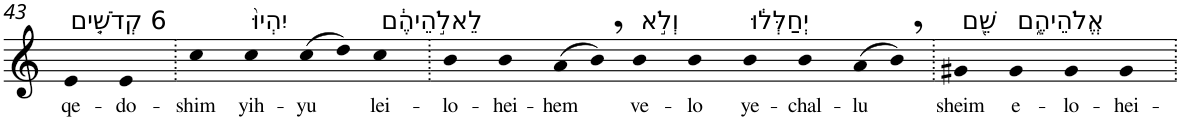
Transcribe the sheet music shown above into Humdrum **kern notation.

**kern	**text
*part1	*part1
*staff1	*staff1
*I"Piano	*
*I'Pno	*
!!LO:PB:g=z
*clefG2	*
*k[]	*
=43	=43
!LO:TX:a:t=6 קְדֹשִׁ֤ים	!
!	!LO:LY:b
4e	qe-
!	!LO:LY:b
4e	-do-
=44.	=44.
!	!LO:LY:b
4cc	-shim
!LO:TX:a:t=יִהְיוּ֙	!
!	!LO:LY:b
4cc	yih-
!	!LO:LY:b
(>8cc	-yu
8dd)	.
!LO:TX:a:t=לֵאלֹ֣הֵיהֶ֔ם	!
!	!LO:LY:b
4cc	lei-
=45.	=45.
!	!LO:LY:b
4b	-lo-
!	!LO:LY:b
4b	-hei-
!	!LO:LY:b
(>8a	-hem
8b,)	.
!LO:TX:a:t=וְלֹ֣א	!
!	!LO:LY:b
4b	ve-
!	!LO:LY:b
4b	-lo
!LO:TX:a:t=יְחַלְּל֔וּ	!
!	!LO:LY:b
4b	ye-
!	!LO:LY:b
4b	-chal-
!	!LO:LY:b
(>8a	-lu
8b,)	.
=46.	=46.
!LO:TX:a:t=שֵׁ֖ם	!
!	!LO:LY:b
4g#X	sheim
!LO:TX:a:t=אֱלֹהֵיהֶ֑ם	!
!	!LO:LY:b
4g#	e-
!	!LO:LY:b
4g#	-lo-
!	!LO:LY:b
4g#	-hei-
=.	=.
*-	*-
